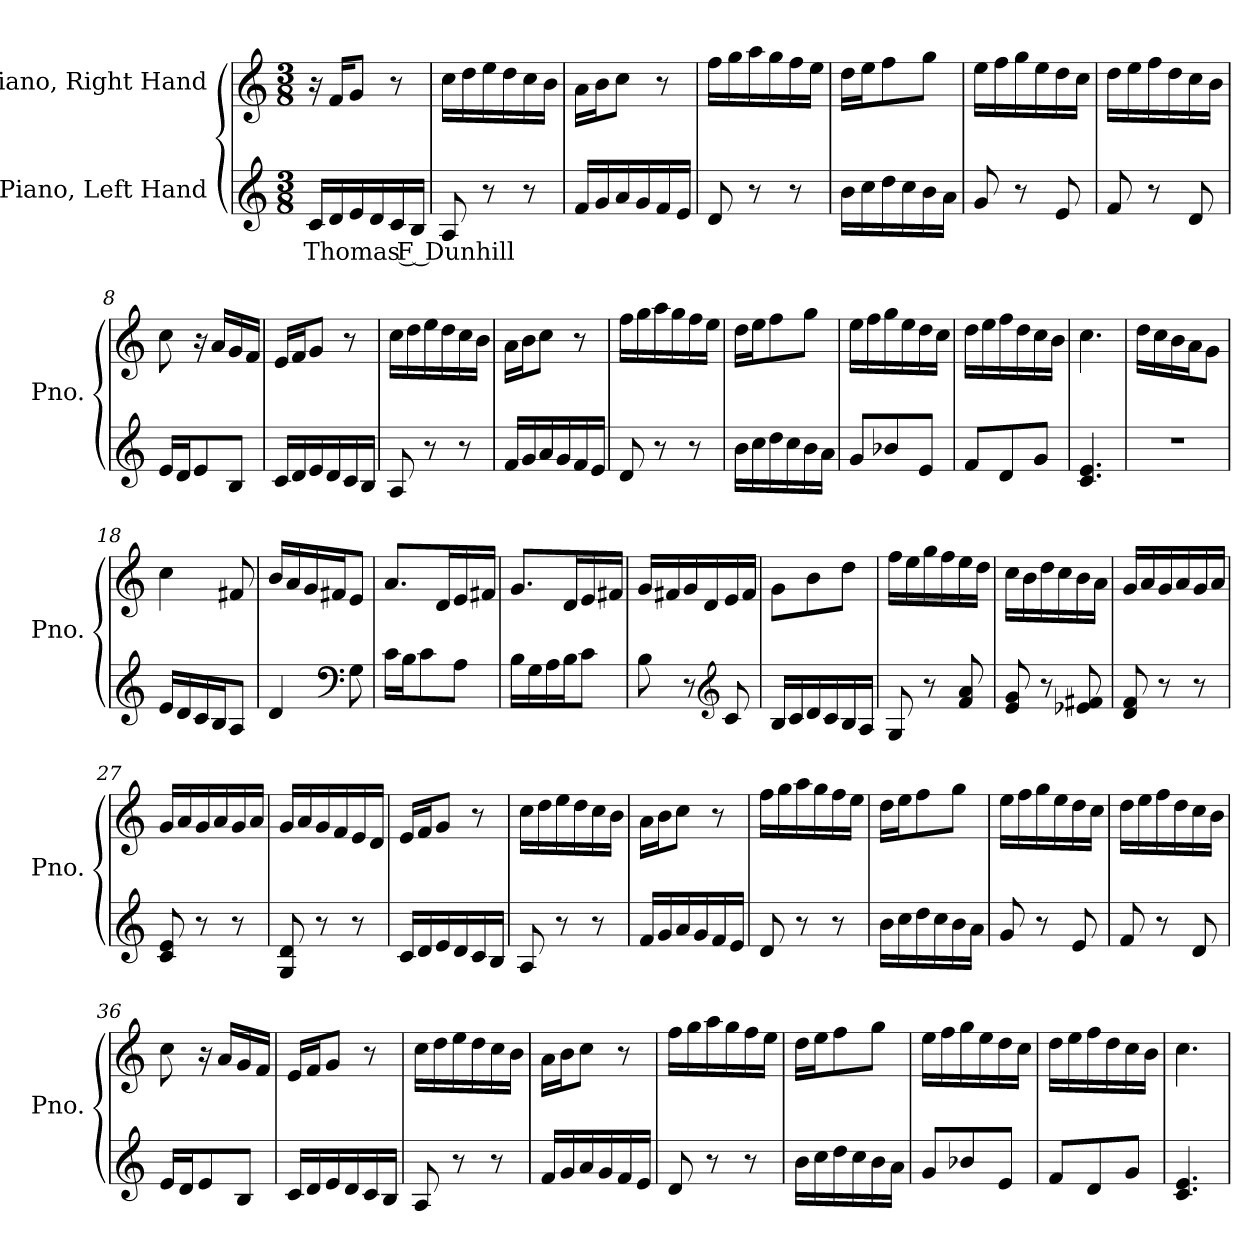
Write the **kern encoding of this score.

**kern	**text	**kern
*part2	*part2	*part1
*staff2	*staff2	*staff1
*I"Piano, Left Hand	*	*I"Piano, Right Hand
*I'Pno.	*	*I'Pno.
*clefG2	*	*clefG2
*k[]	*	*k[]
*M3/8	*	*M3/8
*MM100	*	*MM100
=1	=1	=1
!	!LO:LY:b	!
16c/LL	Thomas F Dunhill	16r
16d/	.	16f/KL
16e/	.	8g/J
16d/	.	.
16c/	.	8r
16B/JJ	.	.
=2	=2	=2
8A/	.	16cc\LL
.	.	16dd\
8r	.	16ee\
.	.	16dd\
8r	.	16cc\
.	.	16b\JJ
=3	=3	=3
16f/LL	.	16a\LL
16g/	.	16b\J
16a/	.	8cc\J
16g/	.	.
16f/	.	8r
16e/JJ	.	.
=4	=4	=4
8d/	.	16ff\LL
.	.	16gg\
8r	.	16aa\
.	.	16gg\
8r	.	16ff\
.	.	16ee\JJ
!!LO:LB:g=z
=5	=5	=5
16b\LL	.	16dd\LL
16cc\	.	16ee\J
16dd\	.	8ff\
16cc\	.	.
16b\	.	8gg\J
16a\JJ	.	.
=6	=6	=6
8g/	.	16ee\LL
.	.	16ff\
8r	.	16gg\
.	.	16ee\
8e/	.	16dd\
.	.	16cc\JJ
=7	=7	=7
8f/	.	16dd\LL
.	.	16ee\
8r	.	16ff\
.	.	16dd\
8d/	.	16cc\
.	.	16b\JJ
=8	=8	=8
16e/LL	.	8cc\
16d/J	.	.
8e/	.	16r
.	.	16a/LL
8B/J	.	16g/
.	.	16f/JJ
=9	=9	=9
16c/LL	.	16e/LL
16d/	.	16f/J
16e/	.	8g/J
16d/	.	.
16c/	.	8r
16B/JJ	.	.
=10	=10	=10
8A/	.	16cc\LL
.	.	16dd\
8r	.	16ee\
.	.	16dd\
8r	.	16cc\
.	.	16b\JJ
!!LO:LB:g=z
=11	=11	=11
16f/LL	.	16a\LL
16g/	.	16b\J
16a/	.	8cc\J
16g/	.	.
16f/	.	8r
16e/JJ	.	.
=12	=12	=12
8d/	.	16ff\LL
.	.	16gg\
8r	.	16aa\
.	.	16gg\
8r	.	16ff\
.	.	16ee\JJ
=13	=13	=13
16b\LL	.	16dd\LL
16cc\	.	16ee\J
16dd\	.	8ff\
16cc\	.	.
16b\	.	8gg\J
16a\JJ	.	.
=14	=14	=14
8g/L	.	16ee\LL
.	.	16ff\
8b-X/	.	16gg\
.	.	16ee\
8e/J	.	16dd\
.	.	16cc\JJ
=15	=15	=15
8f/L	.	16dd\LL
.	.	16ee\
8d/	.	16ff\
.	.	16dd\
8g/J	.	16cc\
.	.	16b\JJ
=16	=16	=16
4.c/ 4.e/	.	4.cc\
=17	=17	=17
4.r	.	16dd\LL
.	.	16cc\
.	.	16b\
.	.	16a\J
.	.	8g\J
!!LO:LB:g=z
=18	=18	=18
16e/LL	.	4cc\
16d/	.	.
16c/	.	.
16B/J	.	.
8A/J	.	8f#X/
=19	=19	=19
4d/	.	16b/LL
.	.	16a/
.	.	16g/
.	.	16f#X/J
*clefF4	*	*
8G\	.	8e/J
=20	=20	=20
16c\LL	.	8.a/L
16B\J	.	.
8c\	.	.
.	.	16d/L
8A\J	.	16e/
.	.	16f#X/JJ
=21	=21	=21
16B\LL	.	8.g/L
16G\	.	.
16A\	.	.
16B\J	.	16d/L
8c\J	.	16e/
.	.	16f#X/JJ
=22	=22	=22
8B\	.	16g/LL
.	.	16f#X/
8r	.	16g/
.	.	16d/
*clefG2	*	*
8c/	.	16e/
.	.	16f#/JJ
!!LO:LB:g=z
=23	=23	=23
16B/LL	.	8g\L
16c/	.	.
16d/	.	8b\
16c/	.	.
16B/	.	8dd\J
16A/JJ	.	.
=24	=24	=24
8G/	.	16ff\LL
.	.	16ee\
8r	.	16gg\
.	.	16ff\
8f/ 8a/	.	16ee\
.	.	16dd\JJ
=25	=25	=25
8e/ 8g/	.	16cc\LL
.	.	16b\
8r	.	16dd\
.	.	16cc\
8e-X/ 8f#X/	.	16b\
.	.	16a\JJ
=26	=26	=26
8d/ 8f/	.	16g/LL
.	.	16a/
8r	.	16g/
.	.	16a/
8r	.	16g/
.	.	16a/JJ
=27	=27	=27
8c/ 8e/	.	16g/LL
.	.	16a/
8r	.	16g/
.	.	16a/
8r	.	16g/
.	.	16a/JJ
=28	=28	=28
8G/ 8d/	.	16g/LL
.	.	16a/
8r	.	16g/
.	.	16f/
8r	.	16e/
.	.	16d/JJ
!!LO:LB:g=z
=29	=29	=29
16c/LL	.	16e/LL
16d/	.	16f/J
16e/	.	8g/J
16d/	.	.
16c/	.	8r
16B/JJ	.	.
=30	=30	=30
8A/	.	16cc\LL
.	.	16dd\
8r	.	16ee\
.	.	16dd\
8r	.	16cc\
.	.	16b\JJ
=31	=31	=31
16f/LL	.	16a\LL
16g/	.	16b\J
16a/	.	8cc\J
16g/	.	.
16f/	.	8r
16e/JJ	.	.
=32	=32	=32
8d/	.	16ff\LL
.	.	16gg\
8r	.	16aa\
.	.	16gg\
8r	.	16ff\
.	.	16ee\JJ
=33	=33	=33
16b\LL	.	16dd\LL
16cc\	.	16ee\J
16dd\	.	8ff\
16cc\	.	.
16b\	.	8gg\J
16a\JJ	.	.
=34	=34	=34
8g/	.	16ee\LL
.	.	16ff\
8r	.	16gg\
.	.	16ee\
8e/	.	16dd\
.	.	16cc\JJ
!!LO:PB:g=z
=35	=35	=35
8f/	.	16dd\LL
.	.	16ee\
8r	.	16ff\
.	.	16dd\
8d/	.	16cc\
.	.	16b\JJ
=36	=36	=36
16e/LL	.	8cc\
16d/J	.	.
8e/	.	16r
.	.	16a/LL
8B/J	.	16g/
.	.	16f/JJ
=37	=37	=37
16c/LL	.	16e/LL
16d/	.	16f/J
16e/	.	8g/J
16d/	.	.
16c/	.	8r
16B/JJ	.	.
=38	=38	=38
8A/	.	16cc\LL
.	.	16dd\
8r	.	16ee\
.	.	16dd\
8r	.	16cc\
.	.	16b\JJ
=39	=39	=39
16f/LL	.	16a\LL
16g/	.	16b\J
16a/	.	8cc\J
16g/	.	.
16f/	.	8r
16e/JJ	.	.
=40	=40	=40
8d/	.	16ff\LL
.	.	16gg\
8r	.	16aa\
.	.	16gg\
8r	.	16ff\
.	.	16ee\JJ
!!LO:LB:g=z
=41	=41	=41
16b\LL	.	16dd\LL
16cc\	.	16ee\J
16dd\	.	8ff\
16cc\	.	.
16b\	.	8gg\J
16a\JJ	.	.
=42	=42	=42
8g/L	.	16ee\LL
.	.	16ff\
8b-X/	.	16gg\
.	.	16ee\
8e/J	.	16dd\
.	.	16cc\JJ
=43	=43	=43
8f/L	.	16dd\LL
.	.	16ee\
8d/	.	16ff\
.	.	16dd\
8g/J	.	16cc\
.	.	16b\JJ
=44	=44	=44
4.c/ 4.e/	.	4.cc\
=	=	=
*-	*-	*-
